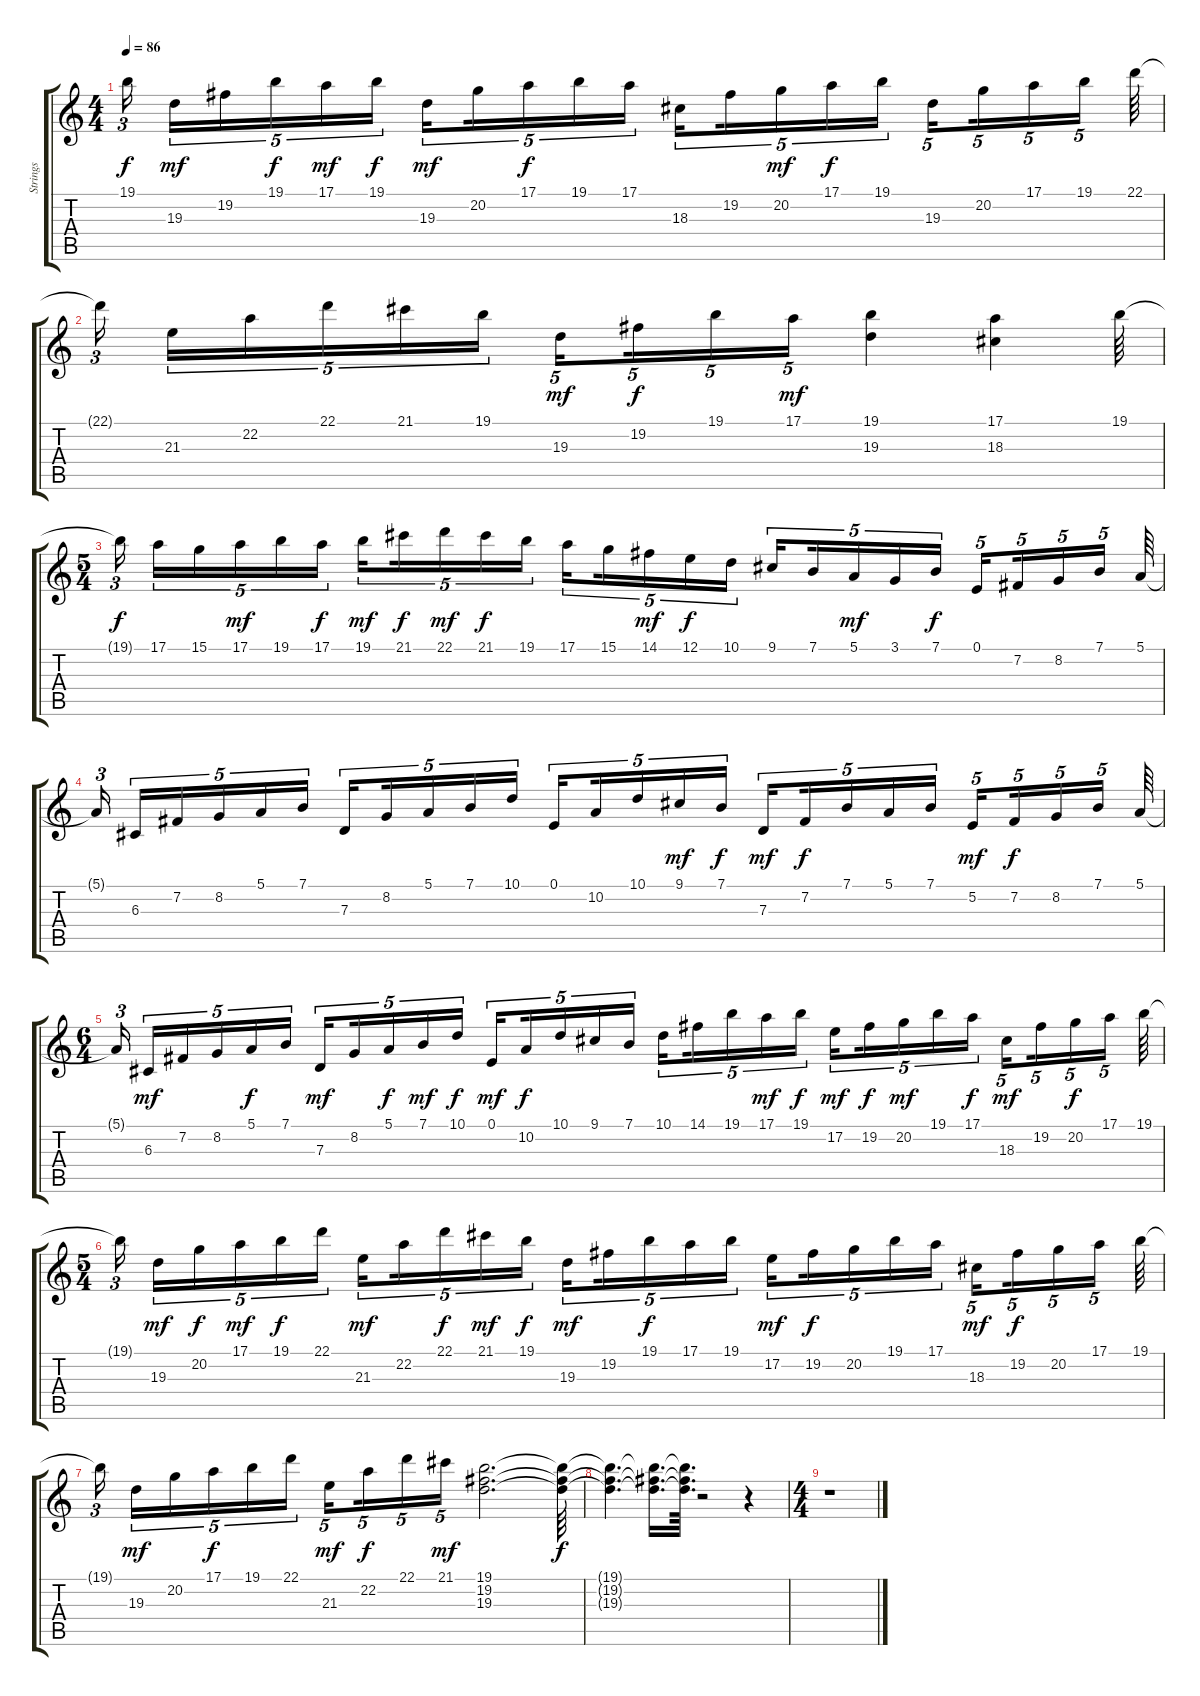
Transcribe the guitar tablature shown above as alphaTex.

\track ("Strings" "Strings") {instrument stringensemble1}
\staff {score tabs}
\tuning (E4 B3 G3 D3 A2 E2) {hide}
\ts (4 4)
\tempo 86
\clef g2
\ks c
19.1{t}.16{tu (3 2) dy f} 19.3.16{tu (5 4) dy mf} 19.2.16{tu (5 4)} 19.1.16{tu (5 4) dy f} 17.1.16{tu (5 4) dy mf} 19.1.16{tu (5 4) dy f} 19.3.16{tu (5 4) dy mf beam splitsecondary} 20.2.16{tu (5 4)} 17.1.16{tu (5 4) dy f} 19.1.16{tu (5 4)} 17.1.16{tu (5 4)} 18.3.16{tu (5 4) beam splitsecondary} 19.2.16{tu (5 4)} 20.2.16{tu (5 4) dy mf} 17.1.16{tu (5 4) dy f} 19.1.16{tu (5 4)} 19.3.16{tu (5 4) beam splitsecondary} 20.2.16{tu (5 4)} 17.1.16{tu (5 4)} 19.1.16{tu (5 4) beam splitsecondary} 22.1.64 |
22.1{t}.16{tu (3 2)} 21.3.16{tu (5 4)} 22.2.16{tu (5 4)} 22.1.16{tu (5 4)} 21.1.16{tu (5 4)} 19.1.16{tu (5 4)} 19.3.16{tu (5 4) dy mf beam splitsecondary} 19.2.16{tu (5 4) dy f} 19.1.16{tu (5 4)} 17.1.16{tu (5 4) dy mf} (19.1 19.3).4 (17.1 18.3).4 19.1.64 |
\ts (5 4)
19.1{t}.16{tu (3 2) dy f} 17.1.16{tu (5 4)} 15.1.16{tu (5 4)} 17.1.16{tu (5 4) dy mf} 19.1.16{tu (5 4)} 17.1.16{tu (5 4) dy f} 19.1.16{tu (5 4) dy mf beam splitsecondary} 21.1.16{tu (5 4) dy f} 22.1.16{tu (5 4) dy mf} 21.1.16{tu (5 4) dy f} 19.1.16{tu (5 4)} 17.1.16{tu (5 4) beam splitsecondary} 15.1.16{tu (5 4)} 14.1.16{tu (5 4) dy mf} 12.1.16{tu (5 4) dy f} 10.1.16{tu (5 4)} 9.1.16{tu (5 4) beam splitsecondary} 7.1.16{tu (5 4)} 5.1.16{tu (5 4) dy mf} 3.1.16{tu (5 4)} 7.1.16{tu (5 4) dy f} 0.1.16{tu (5 4) beam splitsecondary} 7.2.16{tu (5 4)} 8.2.16{tu (5 4)} 7.1.16{tu (5 4) beam splitsecondary} 5.1.64 |
5.1{t}.16{tu (3 2)} 6.3.16{tu (5 4)} 7.2.16{tu (5 4)} 8.2.16{tu (5 4)} 5.1.16{tu (5 4)} 7.1.16{tu (5 4)} 7.3.16{tu (5 4) beam splitsecondary} 8.2.16{tu (5 4)} 5.1.16{tu (5 4)} 7.1.16{tu (5 4)} 10.1.16{tu (5 4)} 0.1.16{tu (5 4) beam splitsecondary} 10.2.16{tu (5 4)} 10.1.16{tu (5 4)} 9.1.16{tu (5 4) dy mf} 7.1.16{tu (5 4) dy f} 7.3.16{tu (5 4) dy mf beam splitsecondary} 7.2.16{tu (5 4) dy f} 7.1.16{tu (5 4)} 5.1.16{tu (5 4)} 7.1.16{tu (5 4)} 5.2.16{tu (5 4) dy mf beam splitsecondary} 7.2.16{tu (5 4) dy f} 8.2.16{tu (5 4)} 7.1.16{tu (5 4) beam splitsecondary} 5.1.64 |
\ts (6 4)
5.1{t}.16{tu (3 2)} 6.3.16{tu (5 4) dy mf} 7.2.16{tu (5 4)} 8.2.16{tu (5 4)} 5.1.16{tu (5 4) dy f} 7.1.16{tu (5 4)} 7.3.16{tu (5 4) dy mf beam splitsecondary} 8.2.16{tu (5 4)} 5.1.16{tu (5 4) dy f} 7.1.16{tu (5 4) dy mf} 10.1.16{tu (5 4) dy f} 0.1.16{tu (5 4) dy mf beam splitsecondary} 10.2.16{tu (5 4) dy f} 10.1.16{tu (5 4)} 9.1.16{tu (5 4)} 7.1.16{tu (5 4)} 10.1.16{tu (5 4) beam splitsecondary} 14.1.16{tu (5 4)} 19.1.16{tu (5 4)} 17.1.16{tu (5 4) dy mf} 19.1.16{tu (5 4) dy f} 17.2.16{tu (5 4) dy mf beam splitsecondary} 19.2.16{tu (5 4) dy f} 20.2.16{tu (5 4) dy mf} 19.1.16{tu (5 4)} 17.1.16{tu (5 4) dy f} 18.3.16{tu (5 4) dy mf beam splitsecondary} 19.2.16{tu (5 4)} 20.2.16{tu (5 4) dy f} 17.1.16{tu (5 4) beam splitsecondary} 19.1.64 |
\ts (5 4)
19.1{t}.16{tu (3 2)} 19.3.16{tu (5 4) dy mf} 20.2.16{tu (5 4) dy f} 17.1.16{tu (5 4) dy mf} 19.1.16{tu (5 4) dy f} 22.1.16{tu (5 4)} 21.3.16{tu (5 4) dy mf beam splitsecondary} 22.2.16{tu (5 4)} 22.1.16{tu (5 4) dy f} 21.1.16{tu (5 4) dy mf} 19.1.16{tu (5 4) dy f} 19.3.16{tu (5 4) dy mf beam splitsecondary} 19.2.16{tu (5 4)} 19.1.16{tu (5 4) dy f} 17.1.16{tu (5 4)} 19.1.16{tu (5 4)} 17.2.16{tu (5 4) dy mf beam splitsecondary} 19.2.16{tu (5 4) dy f} 20.2.16{tu (5 4)} 19.1.16{tu (5 4)} 17.1.16{tu (5 4)} 18.3.16{tu (5 4) dy mf beam splitsecondary} 19.2.16{tu (5 4) dy f} 20.2.16{tu (5 4)} 17.1.16{tu (5 4) beam splitsecondary} 19.1.64 |
19.1{t}.16{tu (3 2)} 19.3.16{tu (5 4) dy mf} 20.2.16{tu (5 4)} 17.1.16{tu (5 4) dy f} 19.1.16{tu (5 4)} 22.1.16{tu (5 4)} 21.3.16{tu (5 4) dy mf beam splitsecondary} 22.2.16{tu (5 4) dy f} 22.1.16{tu (5 4)} 21.1.16{tu (5 4) dy mf} (19.1 19.2 19.3).2{d} (19.1{t} 19.2{t} 19.3{t}).64{dy f} |
(19.1{t} 19.2{t} 19.3{t}).4{d} (19.1{t} 19.2{t} 19.3{t}).16{d} (19.1{t} 19.2{t} 19.3{t}).64{d} r.2 r.4 |
\ts (4 4)
r.1
